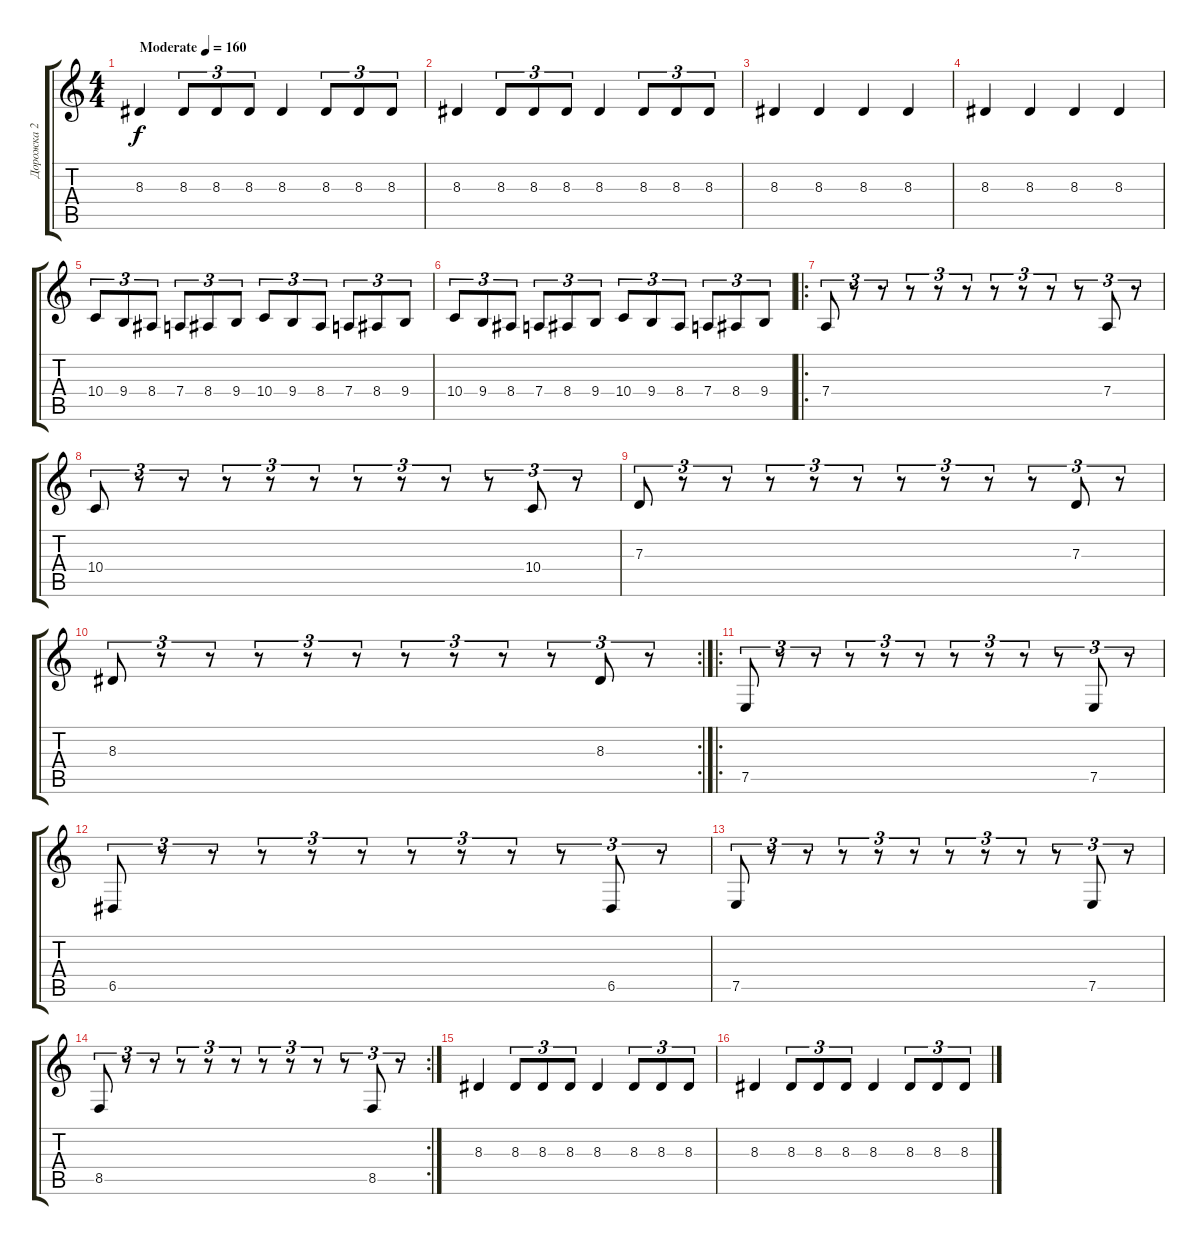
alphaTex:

\track ("Дорожка 2" "Дорожка 2") {instrument lead2sawtooth}
\staff {score tabs}
\tuning (E4 B3 G3 D3 A2 E2) {hide}
\ts (4 4)
\tempo (160 "Moderate")
\clef g2
\ks c
8.3.4{dy f instrument lead2sawtooth} 8.3.8{tu (3 2)} 8.3.8{tu (3 2)} 8.3.8{tu (3 2)} 8.3.4 8.3.8{tu (3 2)} 8.3.8{tu (3 2)} 8.3.8{tu (3 2)} |
8.3.4 8.3.8{tu (3 2)} 8.3.8{tu (3 2)} 8.3.8{tu (3 2)} 8.3.4 8.3.8{tu (3 2)} 8.3.8{tu (3 2)} 8.3.8{tu (3 2)} |
8.3.4 8.3.4 8.3.4 8.3.4 |
8.3.4 8.3.4 8.3.4 8.3.4 |
10.4.8{tu (3 2) volume 8} 9.4.8{tu (3 2) volume 11} 8.4.8{tu (3 2)} 7.4.8{tu (3 2)} 8.4.8{tu (3 2)} 9.4.8{tu (3 2)} 10.4.8{tu (3 2)} 9.4.8{tu (3 2)} 8.4.8{tu (3 2)} 7.4.8{tu (3 2)} 8.4.8{tu (3 2)} 9.4.8{tu (3 2)} |
10.4.8{tu (3 2) volume 11} 9.4.8{tu (3 2) volume 14} 8.4.8{tu (3 2)} 7.4.8{tu (3 2)} 8.4.8{tu (3 2)} 9.4.8{tu (3 2)} 10.4.8{tu (3 2)} 9.4.8{tu (3 2)} 8.4.8{tu (3 2)} 7.4.8{tu (3 2)} 8.4.8{tu (3 2)} 9.4.8{tu (3 2)} |
\ro
7.4.8{tu (3 2) volume 11} r.8{tu (3 2)} r.8{tu (3 2)} r.8{tu (3 2)} r.8{tu (3 2)} r.8{tu (3 2)} r.8{tu (3 2)} r.8{tu (3 2)} r.8{tu (3 2)} r.8{tu (3 2)} 7.4.8{tu (3 2)} r.8{tu (3 2)} |
10.4.8{tu (3 2)} r.8{tu (3 2)} r.8{tu (3 2)} r.8{tu (3 2)} r.8{tu (3 2)} r.8{tu (3 2)} r.8{tu (3 2)} r.8{tu (3 2)} r.8{tu (3 2)} r.8{tu (3 2)} 10.4.8{tu (3 2)} r.8{tu (3 2)} |
7.3.8{tu (3 2)} r.8{tu (3 2)} r.8{tu (3 2)} r.8{tu (3 2)} r.8{tu (3 2)} r.8{tu (3 2)} r.8{tu (3 2)} r.8{tu (3 2)} r.8{tu (3 2)} r.8{tu (3 2)} 7.3.8{tu (3 2)} r.8{tu (3 2)} |
\rc 2
8.3.8{tu (3 2)} r.8{tu (3 2)} r.8{tu (3 2)} r.8{tu (3 2)} r.8{tu (3 2)} r.8{tu (3 2)} r.8{tu (3 2)} r.8{tu (3 2)} r.8{tu (3 2)} r.8{tu (3 2)} 8.3.8{tu (3 2)} r.8{tu (3 2)} |
\ro
7.5.8{tu (3 2)} r.8{tu (3 2)} r.8{tu (3 2)} r.8{tu (3 2)} r.8{tu (3 2)} r.8{tu (3 2)} r.8{tu (3 2)} r.8{tu (3 2)} r.8{tu (3 2)} r.8{tu (3 2)} 7.5.8{tu (3 2)} r.8{tu (3 2)} |
6.5.8{tu (3 2)} r.8{tu (3 2)} r.8{tu (3 2)} r.8{tu (3 2)} r.8{tu (3 2)} r.8{tu (3 2)} r.8{tu (3 2)} r.8{tu (3 2)} r.8{tu (3 2)} r.8{tu (3 2)} 6.5.8{tu (3 2)} r.8{tu (3 2)} |
7.5.8{tu (3 2)} r.8{tu (3 2)} r.8{tu (3 2)} r.8{tu (3 2)} r.8{tu (3 2)} r.8{tu (3 2)} r.8{tu (3 2)} r.8{tu (3 2)} r.8{tu (3 2)} r.8{tu (3 2)} 7.5.8{tu (3 2)} r.8{tu (3 2)} |
\rc 2
8.5.8{tu (3 2)} r.8{tu (3 2)} r.8{tu (3 2)} r.8{tu (3 2)} r.8{tu (3 2)} r.8{tu (3 2)} r.8{tu (3 2)} r.8{tu (3 2)} r.8{tu (3 2)} r.8{tu (3 2)} 8.5.8{tu (3 2)} r.8{tu (3 2)} |
8.3.4 8.3.8{tu (3 2)} 8.3.8{tu (3 2)} 8.3.8{tu (3 2)} 8.3.4 8.3.8{tu (3 2)} 8.3.8{tu (3 2)} 8.3.8{tu (3 2)} |
8.3.4 8.3.8{tu (3 2)} 8.3.8{tu (3 2)} 8.3.8{tu (3 2)} 8.3.4 8.3.8{tu (3 2)} 8.3.8{tu (3 2)} 8.3.8{tu (3 2)}
